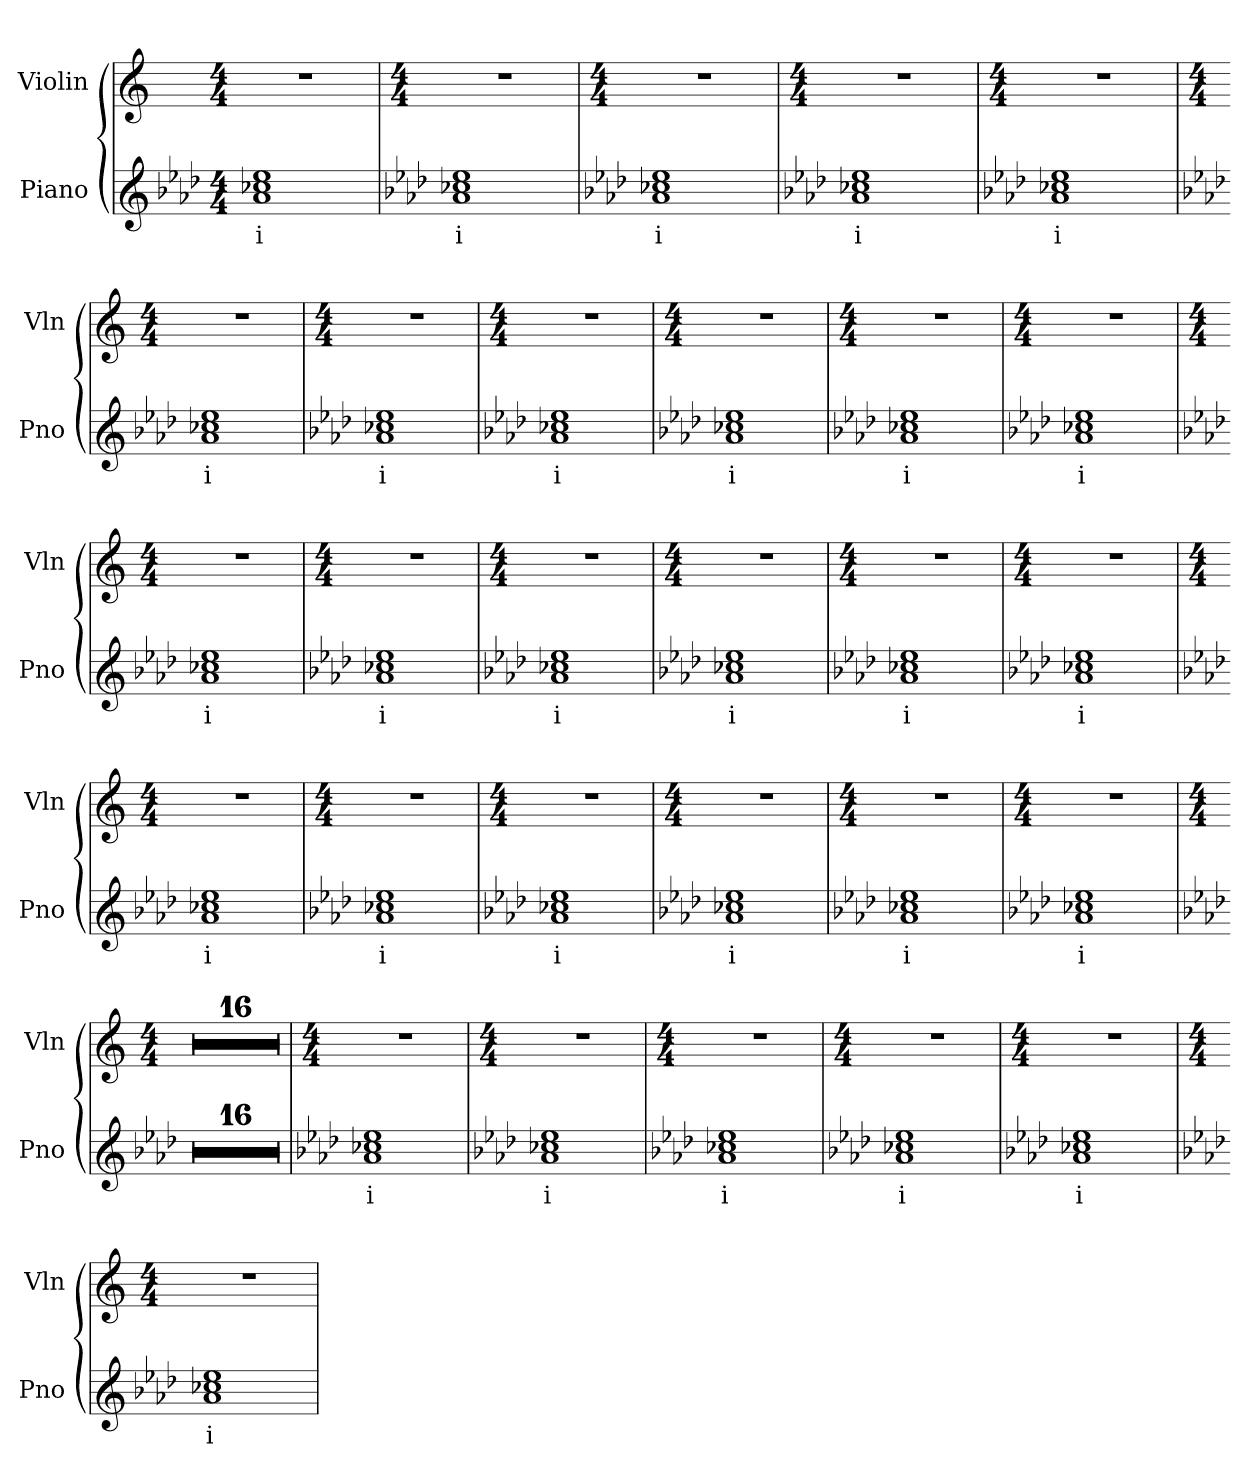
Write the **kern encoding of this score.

**kern	**text	**kern
*part2	*part2	*part1
*staff2	*staff2	*staff1
*I"Piano	*	*I"Violin
*I'Pno	*	*I'Vln
*	*	*clefG2
*k[b-e-a-d-]	*	*
*A-:	*	*
*M4/4	*	*M4/4
=1	=1	=1
1a- 1cc-X 1ee-	i	1r
=1	=1	=1
*k[b-e-a-d-]	*	*
*A-:	*	*
*	*	*M4/4
1a- 1cc-X 1ee-	i	1r
=1	=1	=1
*k[b-e-a-d-]	*	*
*A-:	*	*
*	*	*M4/4
1a- 1cc-X 1ee-	i	1r
=1	=1	=1
*k[b-e-a-d-]	*	*
*A-:	*	*
*	*	*M4/4
1a- 1cc-X 1ee-	i	1r
=1	=1	=1
*k[b-e-a-d-]	*	*
*A-:	*	*
*	*	*M4/4
1a- 1cc-X 1ee-	i	1r
=1	=1	=1
*k[b-e-a-d-]	*	*
*A-:	*	*
*	*	*M4/4
1a- 1cc-X 1ee-	i	1r
=1	=1	=1
*k[b-e-a-d-]	*	*
*A-:	*	*
*	*	*M4/4
1a- 1cc-X 1ee-	i	1r
=1	=1	=1
*k[b-e-a-d-]	*	*
*A-:	*	*
*	*	*M4/4
1a- 1cc-X 1ee-	i	1r
=1	=1	=1
*k[b-e-a-d-]	*	*
*A-:	*	*
*	*	*M4/4
1a- 1cc-X 1ee-	i	1r
=1	=1	=1
*k[b-e-a-d-]	*	*
*A-:	*	*
*	*	*M4/4
1a- 1cc-X 1ee-	i	1r
=1	=1	=1
*k[b-e-a-d-]	*	*
*A-:	*	*
*	*	*M4/4
1a- 1cc-X 1ee-	i	1r
=1	=1	=1
*k[b-e-a-d-]	*	*
*A-:	*	*
*	*	*M4/4
1a- 1cc-X 1ee-	i	1r
=1	=1	=1
*k[b-e-a-d-]	*	*
*A-:	*	*
*	*	*M4/4
1a- 1cc-X 1ee-	i	1r
=1	=1	=1
*k[b-e-a-d-]	*	*
*A-:	*	*
*	*	*M4/4
1a- 1cc-X 1ee-	i	1r
=1	=1	=1
*k[b-e-a-d-]	*	*
*A-:	*	*
*	*	*M4/4
1a- 1cc-X 1ee-	i	1r
=1	=1	=1
*k[b-e-a-d-]	*	*
*A-:	*	*
*	*	*M4/4
1a- 1cc-X 1ee-	i	1r
=1	=1	=1
*k[b-e-a-d-]	*	*
*A-:	*	*
*	*	*M4/4
1a- 1cc-X 1ee-	i	1r
=1	=1	=1
*k[b-e-a-d-]	*	*
*A-:	*	*
*	*	*M4/4
1a- 1cc-X 1ee-	i	1r
=1	=1	=1
*k[b-e-a-d-]	*	*
*A-:	*	*
*	*	*M4/4
1a- 1cc-X 1ee-	i	1r
=1	=1	=1
*k[b-e-a-d-]	*	*
*A-:	*	*
*	*	*M4/4
1a- 1cc-X 1ee-	i	1r
=1	=1	=1
*k[b-e-a-d-]	*	*
*A-:	*	*
*	*	*M4/4
1a- 1cc-X 1ee-	i	1r
=1	=1	=1
*k[b-e-a-d-]	*	*
*A-:	*	*
*	*	*M4/4
1a- 1cc-X 1ee-	i	1r
=1	=1	=1
*k[b-e-a-d-]	*	*
*A-:	*	*
*	*	*M4/4
1a- 1cc-X 1ee-	i	1r
=1	=1	=1
*k[b-e-a-d-]	*	*
*A-:	*	*
*	*	*M4/4
1r	.	1r
=1	=1	=1
*k[b-e-a-d-]	*	*
*A-:	*	*
*	*	*M4/4
1r	.	1r
=1	=1	=1
*k[b-e-a-d-]	*	*
*A-:	*	*
*	*	*M4/4
1r	.	1r
=1	=1	=1
*k[b-e-a-d-]	*	*
*A-:	*	*
*	*	*M4/4
1r	.	1r
=1	=1	=1
*k[b-e-a-d-]	*	*
*A-:	*	*
*	*	*M4/4
1r	.	1r
=1	=1	=1
*k[b-e-a-d-]	*	*
*A-:	*	*
*	*	*M4/4
1r	.	1r
=1	=1	=1
*k[b-e-a-d-]	*	*
*A-:	*	*
*	*	*M4/4
1r	.	1r
=1	=1	=1
*k[b-e-a-d-]	*	*
*A-:	*	*
*	*	*M4/4
1r	.	1r
=1	=1	=1
*k[b-e-a-d-]	*	*
*A-:	*	*
*	*	*M4/4
1r	.	1r
=1	=1	=1
*k[b-e-a-d-]	*	*
*A-:	*	*
*	*	*M4/4
1r	.	1r
=1	=1	=1
*k[b-e-a-d-]	*	*
*A-:	*	*
*	*	*M4/4
1r	.	1r
=1	=1	=1
*k[b-e-a-d-]	*	*
*A-:	*	*
*	*	*M4/4
1r	.	1r
=1	=1	=1
*k[b-e-a-d-]	*	*
*A-:	*	*
*	*	*M4/4
1r	.	1r
=1	=1	=1
*k[b-e-a-d-]	*	*
*A-:	*	*
*	*	*M4/4
1r	.	1r
=1	=1	=1
*k[b-e-a-d-]	*	*
*A-:	*	*
*	*	*M4/4
1r	.	1r
=1	=1	=1
*k[b-e-a-d-]	*	*
*A-:	*	*
*	*	*M4/4
1r	.	1r
=1	=1	=1
*k[b-e-a-d-]	*	*
*A-:	*	*
*	*	*M4/4
1a- 1cc-X 1ee-	i	1r
=1	=1	=1
*k[b-e-a-d-]	*	*
*A-:	*	*
*	*	*M4/4
1a- 1cc-X 1ee-	i	1r
=1	=1	=1
*k[b-e-a-d-]	*	*
*A-:	*	*
*	*	*M4/4
1a- 1cc-X 1ee-	i	1r
=1	=1	=1
*k[b-e-a-d-]	*	*
*A-:	*	*
*	*	*M4/4
1a- 1cc-X 1ee-	i	1r
=1	=1	=1
*k[b-e-a-d-]	*	*
*A-:	*	*
*	*	*M4/4
1a- 1cc-X 1ee-	i	1r
=1	=1	=1
*k[b-e-a-d-]	*	*
*A-:	*	*
*	*	*M4/4
1a- 1cc-X 1ee-	i	1r
=	=	=
*-	*-	*-
